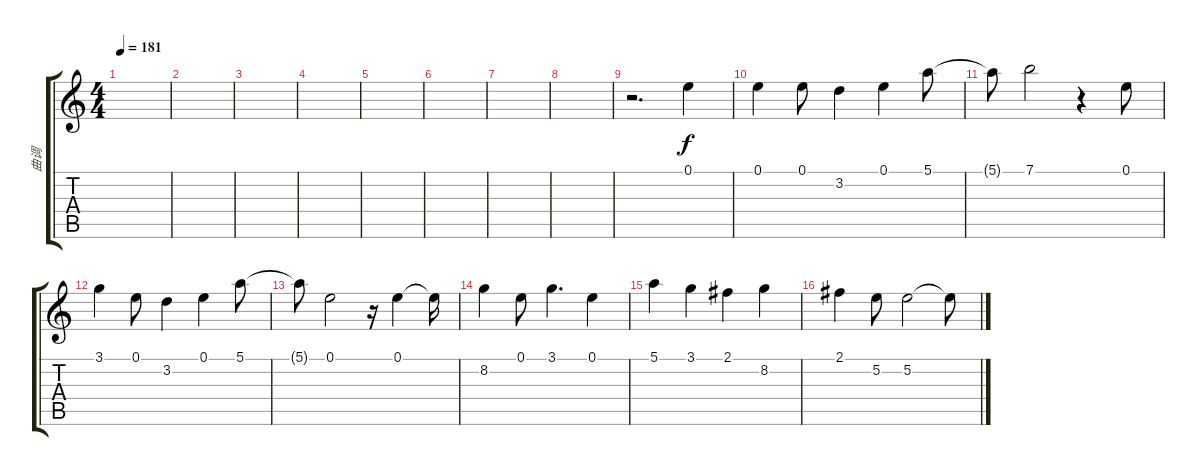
\track ("曲调" "曲调") {mute instrument overdrivenguitar}
\staff {score tabs}
\tuning (E4 B3 G3 D3 A2 E2) {hide}
\ts (4 4)
\tempo 181
\clef g2
\ks c
|
|
|
|
|
|
|
|
r.2{d} 0.1.4 |
0.1.4 0.1.8 3.2.4 0.1.4 5.1.8 |
5.1{t}.8 7.1.2 r.4 0.1.8 |
3.1.4 0.1.8 3.2.4 0.1.4 5.1.8 |
5.1{t}.8 0.1.2 r.16 0.1.4 0.1{t}.16 |
8.2.4 0.1.8 3.1.4{d} 0.1.4 |
5.1.4 3.1.4 2.1.4 8.2.4 |
2.1.4 5.2.8 5.2.2 5.2{t}.8
